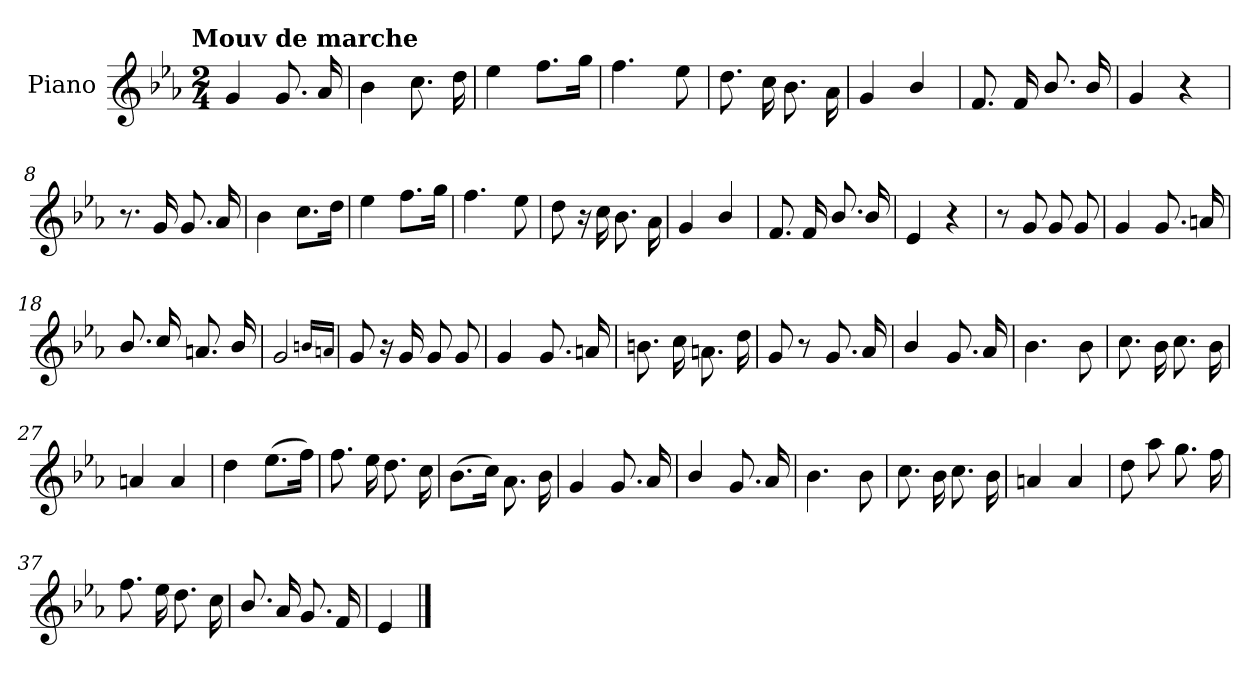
**kern
*part1
*staff1
*I"Piano
*I'Pno.
*clefG2
*k[b-e-a-]
!!LO:TX:omd:t=Mouv de marche
*M2/4
*MM114
=
4g/
8.g/
16a-/
=1
4b-\
8.cc\
16dd\
=2
4ee-\
8.ff\L
16gg\Jk
=3
4.ff\
8ee-\
!!LO:LB:g=z
=4
8.dd\
16cc\
8.b-\
16a-\
=5
4g/
4b-/
=6
8.f/
16f/
8.b-/
16b-/
=7
4g/
4r
=8
8.r
16g/
8.g/
16a-/
!!LO:LB:g=z
=9
4b-\
8.cc\L
16dd\Jk
=10
4ee-\
8.ff\L
16gg\Jk
=11
4.ff\
8ee-\
=12
8dd\
16r
16cc\
8.b-\
16a-\
=13
4g/
4b-/
=14
8.f/
16f/
8.b-/
16b-/
!!LO:LB:g=z
=15
4e-/
4r
=16
8r
8g/
8g/
8g/
=17
4g/
8.g/
16an/
=18
8.b-/
16cc/
8.an/
16b-/
=19
2g/
16qqbn/LL
16qqan/JJ
!!LO:LB:g=z
=20
8g/
16r
16g/
8g/
8g/
=21
4g/
8.g/
16an/
=22
8.bn\
16cc\
8.an\
16dd\
=23
8g/
8r
8.g/
16a-/
!!LO:LB:g=z
=24
4b-/
8.g/
16a-/
=25
4.b-\
8b-\
=26
8.cc\
16b-\
8.cc\
16b-\
=27
4an/
4a/
=28
4dd\
(>8.ee-\L
16ff\Jk)
=29
8.ff\
16ee-\
8.dd\
16cc\
!!LO:LB:g=z
=30
(>8.b-\L
16cc\Jk)
8.a-\
16b-\
=31
4g/
8.g/
16a-/
=32
4b-/
8.g/
16a-/
=33
4.b-\
8b-\
=34
8.cc\
16b-\
8.cc\
16b-\
=35
4an/
4a/
!!LO:LB:g=z
=36
8dd\
8aa-\
8.gg\
16ff\
=37
8.ff\
16ee-\
8.dd\
16cc\
=38
8.b-/
16a-/
8.g/
16f/
=39
4e-/
==
*-
